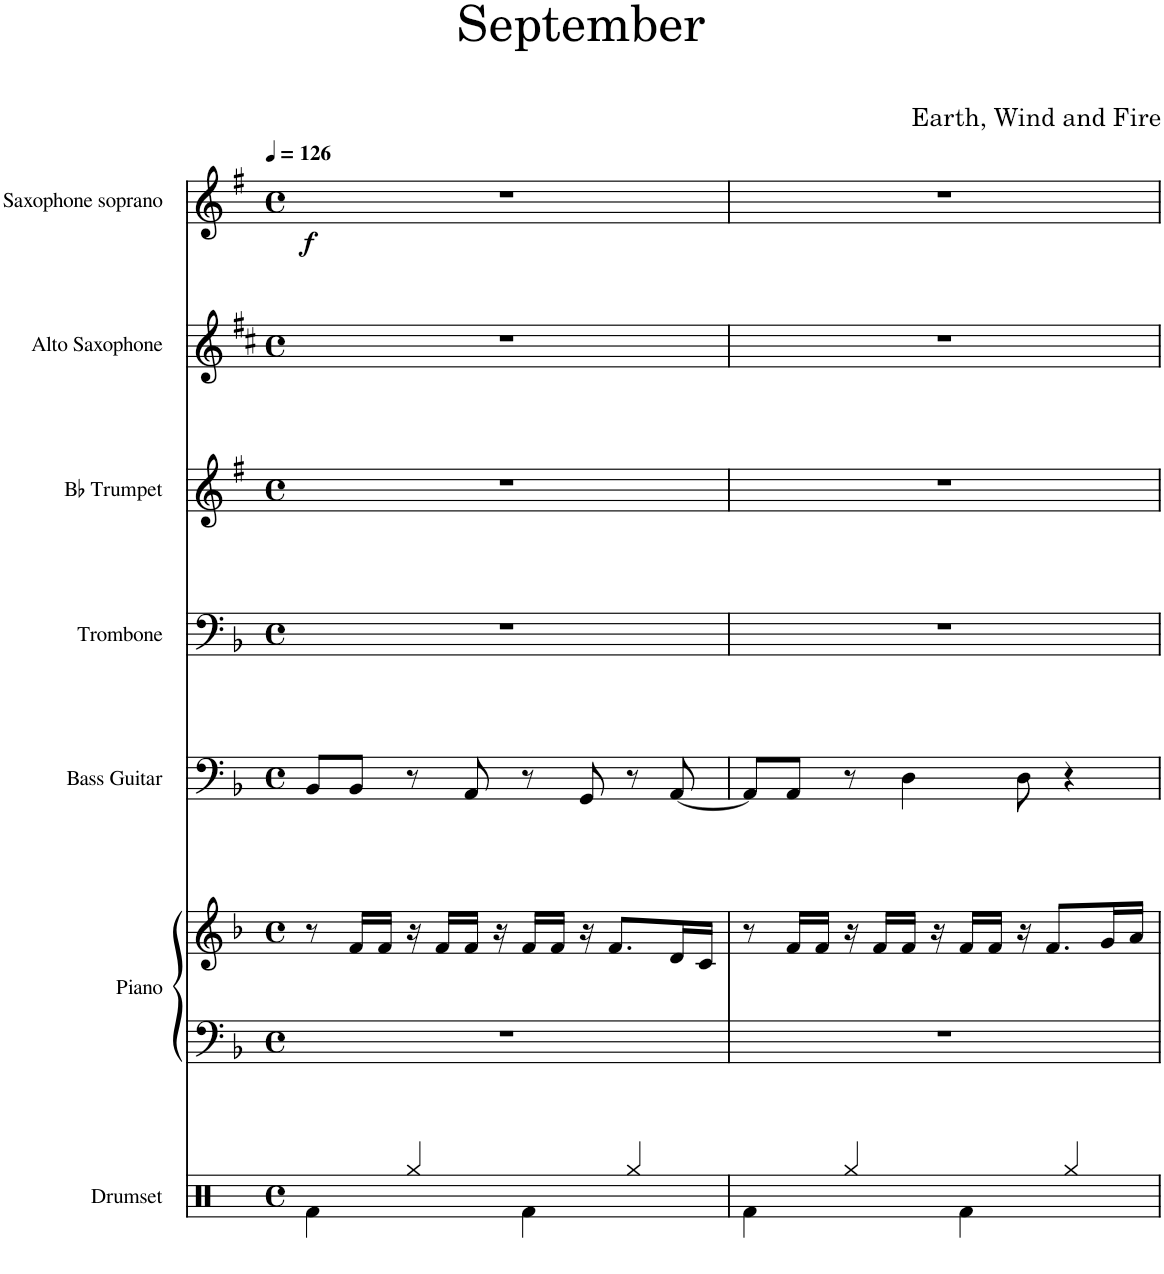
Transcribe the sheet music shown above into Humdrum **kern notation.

**kern	**kern	**kern	**kern	**kern	**kern	**kern	**kern	**dynam
*part7	*part6	*part6	*part5	*part4	*part3	*part2	*part1	*part1
*staff8	*staff7	*staff6	*staff5	*staff4	*staff3	*staff2	*staff1	*staff1
*I"Drumset	*I"Piano	*	*I"Bass Guitar	*I"Trombone	*I"Bb Trumpet	*I"Alto Saxophone	*I"Saxophone soprano	*
*I'D. Set	*I'Pno.	*	*I'B. Guit.	*I'Tbn.	*I'Bb Tpt.	*I'A. Sax.	*I'Sax. S.	*
*clefX	*clefF4	*clefG2	*clefF4	*clefF4	*clefG2	*clefG2	*clefG2	*
*	*	*	*Trd7c12	*	*Trd1c2	*Trd5c9	*Trd1c2	*
*k[]	*k[b-]	*k[b-]	*k[b-]	*k[b-]	*k[f#]	*k[f#c#]	*k[f#]	*
*M4/4	*M4/4	*M4/4	*M4/4	*M4/4	*M4/4	*M4/4	*M4/4	*
*met(c)	*met(c)	*met(c)	*met(c)	*met(c)	*met(c)	*met(c)	*met(c)	*
*MM126	*MM126	*MM126	*MM126	*MM126	*MM126	*MM126	*MM126	*
=1	=1	=1	=1	=1	=1	=1	=1	=1
!	!	!	!	!	!	!	!	!LO:DY:b
4Rf\	1r	8r	8BB-/L	1r	1r	1r	1r	f
.	.	16f/LL	8BB-/J	.	.	.	.	.
.	.	16f/JJ	.	.	.	.	.	.
4Rgg/	.	16r	8r	.	.	.	.	.
.	.	16f/LL	.	.	.	.	.	.
.	.	16f/JJ	8AA/	.	.	.	.	.
.	.	16r	.	.	.	.	.	.
4Rf\	.	16f/LL	8r	.	.	.	.	.
.	.	16f/JJ	.	.	.	.	.	.
.	.	16r	8GG/	.	.	.	.	.
.	.	8.f/L	.	.	.	.	.	.
4Rgg/	.	.	8r	.	.	.	.	.
.	.	16d/L	[8AA/	.	.	.	.	.
.	.	16c/JJ	.	.	.	.	.	.
=2	=2	=2	=2	=2	=2	=2	=2	=2
4Rf\	1r	8r	8AA/L]	1r	1r	1r	1r	.
.	.	16f/LL	8AA/J	.	.	.	.	.
.	.	16f/JJ	.	.	.	.	.	.
4Rgg/	.	16r	8r	.	.	.	.	.
.	.	16f/LL	.	.	.	.	.	.
.	.	16f/JJ	4D\	.	.	.	.	.
.	.	16r	.	.	.	.	.	.
4Rf\	.	16f/LL	.	.	.	.	.	.
.	.	16f/JJ	.	.	.	.	.	.
.	.	16r	8D\	.	.	.	.	.
.	.	8.f/L	.	.	.	.	.	.
4Rgg/	.	.	4r	.	.	.	.	.
.	.	16g/L	.	.	.	.	.	.
.	.	16a/JJ	.	.	.	.	.	.
=	=	=	=	=	=	=	=	=
*-	*-	*-	*-	*-	*-	*-	*-	*-
